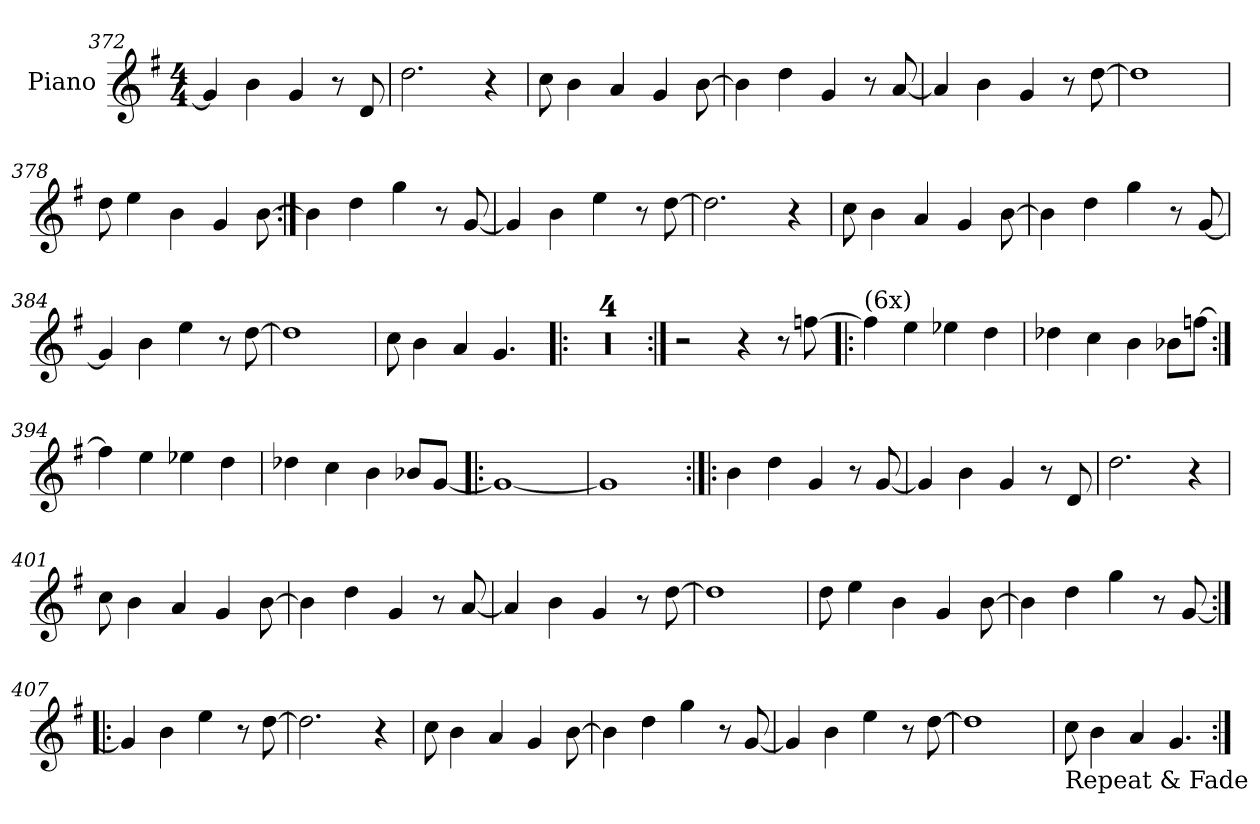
**kern
*part1
*staff1
*I"Piano
*I'Pno.
*clefG2
*k[f#]
*M4/4
=372
4g/]
4b\
4g/
8r
8d/
=373
2.dd\
4r
=374
8cc\
4b\
4a/
4g/
[8b\
!!LO:LB:g=z
=375
4b\]
4dd\
4g/
8r
[8a/
=376
4a/]
4b\
4g/
8r
[8dd\
=377
1dd]
=378
8dd\
4ee\
4b\
4g/
[8b\
!!LO:PB:g=z
=379:|!
4b\]
4dd\
4gg\
8r
[8g/
=380
4g/]
4b\
4ee\
8r
[8dd\
=381
2.dd\]
4r
=382
8cc\
4b\
4a/
4g/
[8b\
!!LO:LB:g=z
=383
4b\]
4dd\
4gg\
8r
[8g/
=384
4g/]
4b\
4ee\
8r
[8dd\
=385
1dd]
=386
8cc\
4b\
4a/
4.g/
!!LO:LB:g=z
=387!|:
1r
=388
1r
=389
1r
=390
1r
=391:|!
2r
4r
8r
[8ffn\
=392!|:
!LO:TX:t=(6x)
4ff\]
4ee\
4ee-X\
4dd\
=393
4dd-X\
4cc\
4b\
8b-X\L
[8ffn\J
!!LO:LB:g=z
=394:|!
4ff\]
4ee\
4ee-X\
4dd\
=395
4dd-X\
4cc\
4b\
8b-X/L
[8g/J
=396!|:
1g_
=397
1g]
!!LO:LB:g=z
=398:|!|:
4b\
4dd\
4g/
8r
[8g/
=399
4g/]
4b\
4g/
8r
8d/
=400
2.dd\
4r
=401
8cc\
4b\
4a/
4g/
[8b\
!!LO:LB:g=z
=402
4b\]
4dd\
4g/
8r
[8a/
=403
4a/]
4b\
4g/
8r
[8dd\
=404
1dd]
=405
8dd\
4ee\
4b\
4g/
[8b\
!!LO:LB:g=z
=406
4b\]
4dd\
4gg\
8r
[8g/
=407:|!|:
4g/]
4b\
4ee\
8r
[8dd\
=408
2.dd\]
4r
=409
8cc\
4b\
4a/
4g/
[8b\
!!LO:LB:g=z
=410
4b\]
4dd\
4gg\
8r
[8g/
!!LO:LB:g=z
=411
4g/]
4b\
4ee\
8r
[8dd\
=412
1dd]
=413
!LO:TX:b:t=Repeat & Fade
8cc\
4b\
4a/
4.g/
=:|!
*-
